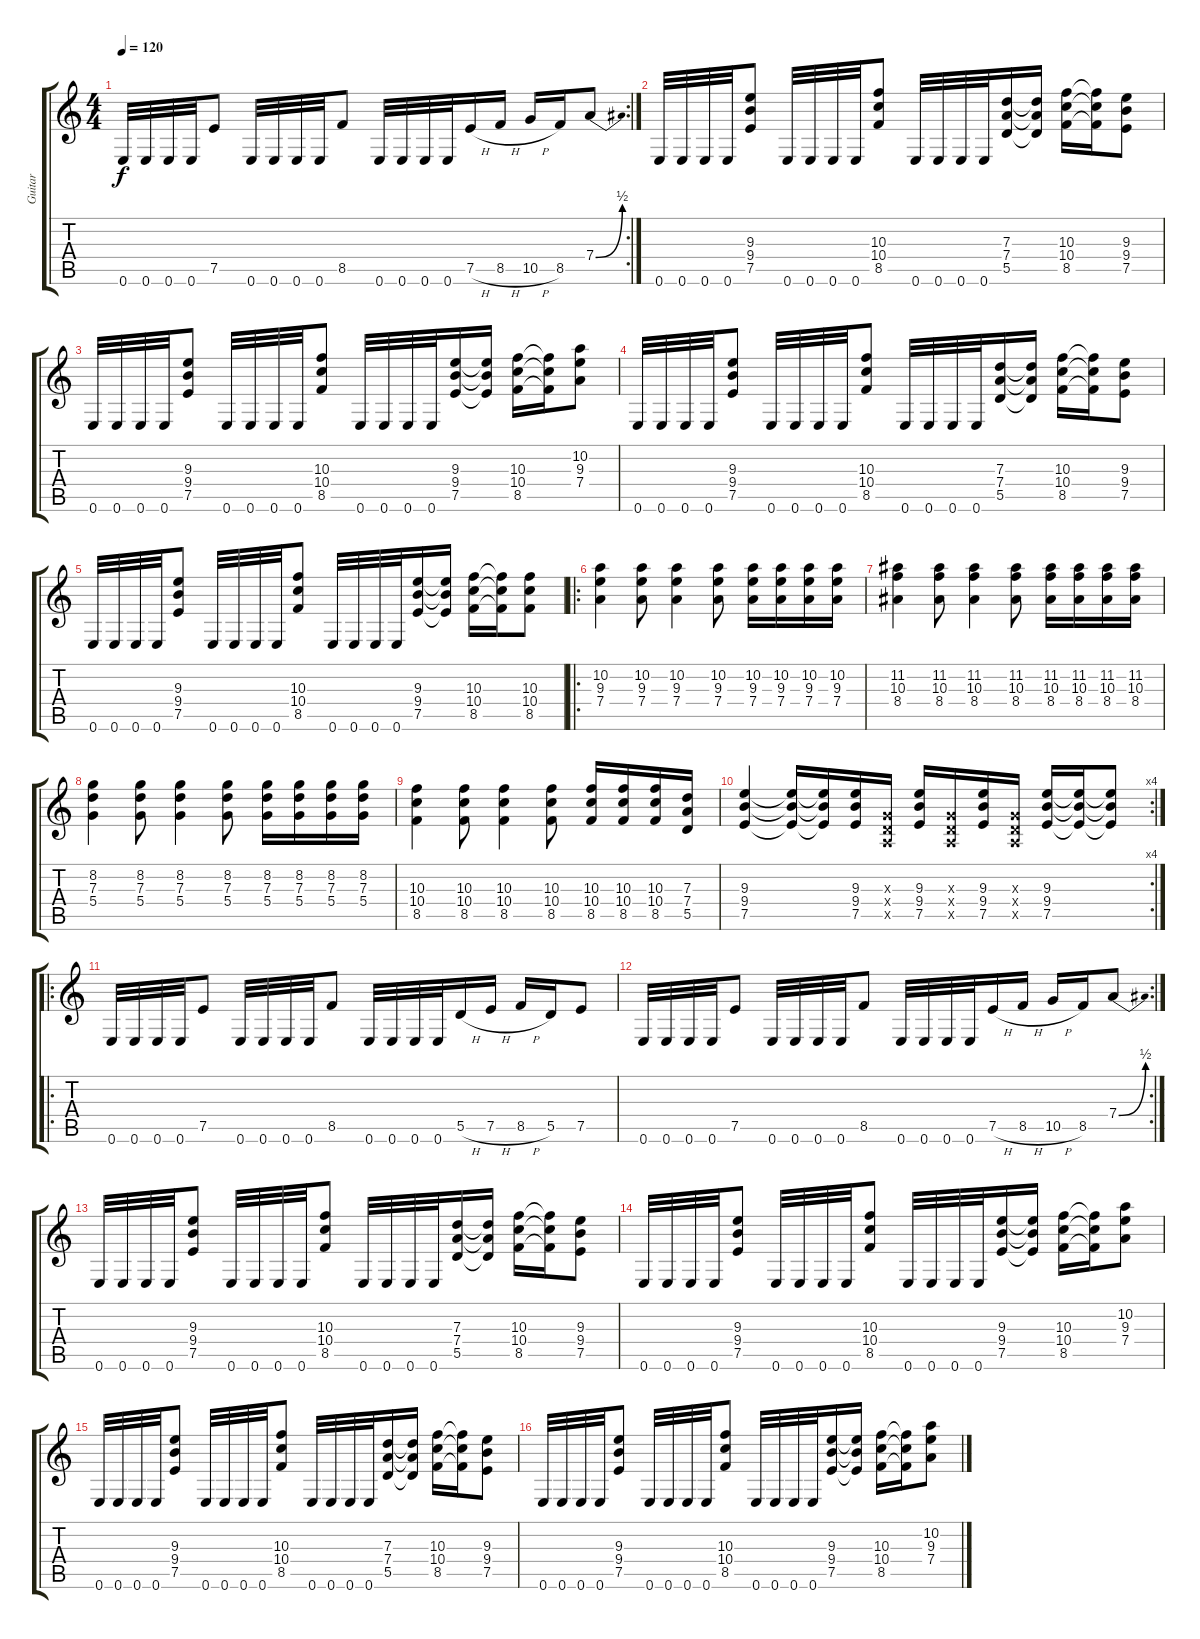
\track ("Guitar" "Guitar") {instrument distortionguitar}
\staff {score tabs}
\tuning (E4 B3 G3 D3 A2 E2) {hide}
\rc 2
\ts (4 4)
\tempo 120
\clef g2
\ks c
0.6.32{dy f} 0.6.32 0.6.32 0.6.32 7.5.8 0.6.32 0.6.32 0.6.32 0.6.32 8.5.8 0.6.32 0.6.32 0.6.32 0.6.32 7.5{h}.16 8.5{h}.16 10.5{h}.16 8.5.16 7.4{be (bend 0 0 60 2)}.8 |
0.6.32{instrument distortionguitar} 0.6.32 0.6.32 0.6.32 (9.3 9.4 7.5).8 0.6.32 0.6.32 0.6.32 0.6.32 (10.3 10.4 8.5).8 0.6.32 0.6.32 0.6.32 0.6.32 (7.3 7.4 5.5).16 (7.3{t} 7.4{t} 5.5{t}).16 (10.3 10.4 8.5).16 (10.3{t} 10.4{t} 8.5{t}).16 (9.3 9.4 7.5).8 |
0.6.32 0.6.32 0.6.32 0.6.32 (9.3 9.4 7.5).8 0.6.32 0.6.32 0.6.32 0.6.32 (10.3 10.4 8.5).8 0.6.32 0.6.32 0.6.32 0.6.32 (9.3 9.4 7.5).16 (9.3{t} 9.4{t} 7.5{t}).16 (10.3 10.4 8.5).16 (10.3{t} 10.4{t} 8.5{t}).16 (10.2 9.3 7.4).8 |
0.6.32{instrument distortionguitar} 0.6.32 0.6.32 0.6.32 (9.3 9.4 7.5).8 0.6.32 0.6.32 0.6.32 0.6.32 (10.3 10.4 8.5).8 0.6.32 0.6.32 0.6.32 0.6.32 (7.3 7.4 5.5).16 (7.3{t} 7.4{t} 5.5{t}).16 (10.3 10.4 8.5).16 (10.3{t} 10.4{t} 8.5{t}).16 (9.3 9.4 7.5).8 |
0.6.32 0.6.32 0.6.32 0.6.32 (9.3 9.4 7.5).8 0.6.32 0.6.32 0.6.32 0.6.32 (10.3 10.4 8.5).8 0.6.32 0.6.32 0.6.32 0.6.32 (9.3 9.4 7.5).16 (9.3{t} 9.4{t} 7.5{t}).16 (10.3 10.4 8.5).16 (10.3{t} 10.4{t} 8.5{t}).16 (10.3 10.4 8.5).8 |
\ro
(10.2 9.3 7.4).4{instrument distortionguitar} (10.2 9.3 7.4).8 (10.2 9.3 7.4).4 (10.2 9.3 7.4).8 (10.2 9.3 7.4).16 (10.2 9.3 7.4).16 (10.2 9.3 7.4).16 (10.2 9.3 7.4).16 |
(11.2 10.3 8.4).4 (11.2 10.3 8.4).8 (11.2 10.3 8.4).4 (11.2 10.3 8.4).8 (11.2 10.3 8.4).16 (11.2 10.3 8.4).16 (11.2 10.3 8.4).16 (11.2 10.3 8.4).16 |
(8.2 7.3 5.4).4 (8.2 7.3 5.4).8 (8.2 7.3 5.4).4 (8.2 7.3 5.4).8 (8.2 7.3 5.4).16 (8.2 7.3 5.4).16 (8.2 7.3 5.4).16 (8.2 7.3 5.4).16 |
(10.3 10.4 8.5).4 (10.3 10.4 8.5).8 (10.3 10.4 8.5).4 (10.3 10.4 8.5).8 (10.3 10.4 8.5).16 (10.3 10.4 8.5).16 (10.3 10.4 8.5).16 (7.3 7.4 5.5).16 |
\rc 4
(9.3 9.4 7.5).4 (9.3{t} 9.4{t} 7.5{t}).16 (9.3{t} 9.4{t} 7.5{t}).16 (9.3 9.4 7.5).16 (0.3{x} 0.4{x} 0.5{x}).16 (9.3 9.4 7.5).16 (0.3{x} 0.4{x} 0.5{x}).16 (9.3 9.4 7.5).16 (0.3{x} 0.4{x} 0.5{x}).16 (9.3 9.4 7.5).16 (9.3{t} 9.4{t} 7.5{t}).16 (9.3{t} 9.4{t} 7.5{t}).8 |
\ro
0.6.32{instrument distortionguitar} 0.6.32 0.6.32 0.6.32 7.5.8 0.6.32 0.6.32 0.6.32 0.6.32 8.5.8 0.6.32 0.6.32 0.6.32 0.6.32 5.5{h}.16 7.5{h}.16 8.5{h}.16 5.5.16 7.5.8 |
\rc 2
0.6.32 0.6.32 0.6.32 0.6.32 7.5.8 0.6.32 0.6.32 0.6.32 0.6.32 8.5.8 0.6.32 0.6.32 0.6.32 0.6.32 7.5{h}.16 8.5{h}.16 10.5{h}.16 8.5.16 7.4{be (bend 0 0 60 2)}.8 |
0.6.32{instrument distortionguitar} 0.6.32 0.6.32 0.6.32 (9.3 9.4 7.5).8 0.6.32 0.6.32 0.6.32 0.6.32 (10.3 10.4 8.5).8 0.6.32 0.6.32 0.6.32 0.6.32 (7.3 7.4 5.5).16 (7.3{t} 7.4{t} 5.5{t}).16 (10.3 10.4 8.5).16 (10.3{t} 10.4{t} 8.5{t}).16 (9.3 9.4 7.5).8 |
0.6.32 0.6.32 0.6.32 0.6.32 (9.3 9.4 7.5).8 0.6.32 0.6.32 0.6.32 0.6.32 (10.3 10.4 8.5).8 0.6.32 0.6.32 0.6.32 0.6.32 (9.3 9.4 7.5).16 (9.3{t} 9.4{t} 7.5{t}).16 (10.3 10.4 8.5).16 (10.3{t} 10.4{t} 8.5{t}).16 (10.2 9.3 7.4).8 |
0.6.32{instrument distortionguitar} 0.6.32 0.6.32 0.6.32 (9.3 9.4 7.5).8 0.6.32 0.6.32 0.6.32 0.6.32 (10.3 10.4 8.5).8 0.6.32 0.6.32 0.6.32 0.6.32 (7.3 7.4 5.5).16 (7.3{t} 7.4{t} 5.5{t}).16 (10.3 10.4 8.5).16 (10.3{t} 10.4{t} 8.5{t}).16 (9.3 9.4 7.5).8 |
0.6.32 0.6.32 0.6.32 0.6.32 (9.3 9.4 7.5).8 0.6.32 0.6.32 0.6.32 0.6.32 (10.3 10.4 8.5).8 0.6.32 0.6.32 0.6.32 0.6.32 (9.3 9.4 7.5).16 (9.3{t} 9.4{t} 7.5{t}).16 (10.3 10.4 8.5).16 (10.3{t} 10.4{t} 8.5{t}).16 (10.2 9.3 7.4).8
